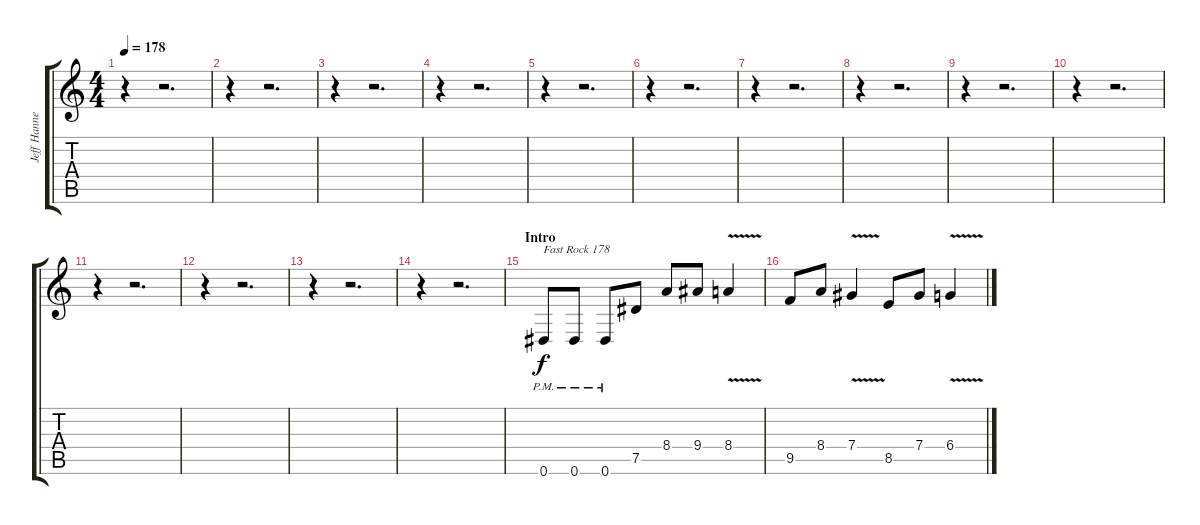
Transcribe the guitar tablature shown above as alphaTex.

\track ("Jeff Hanneman" "Jeff Hanne") {instrument distortionguitar}
\staff {score tabs}
\tuning (Eb4 Bb3 Gb3 Db3 Ab2 Eb2) {hide}
\ts (4 4)
\tempo 178
\clef g2
\ks c
r.4{dy p} r.2{d} |
r.4 r.2{d} |
r.4 r.2{d} |
r.4 r.2{d} |
r.4 r.2{d} |
r.4 r.2{d} |
r.4 r.2{d} |
r.4 r.2{d} |
r.4 r.2{d} |
r.4 r.2{d} |
r.4 r.2{d} |
r.4 r.2{d} |
r.4 r.2{d} |
r.4 r.2{d} |
\section ("" "Intro")
0.6{pm}.8{txt "Fast Rock 178" dy f} 0.6{pm}.8 0.6{pm}.8 7.5.8 8.4.8 9.4.8 8.4{v}.4 |
9.5.8 8.4.8 7.4{v}.4 8.5.8 7.4.8 6.4{v}.4
